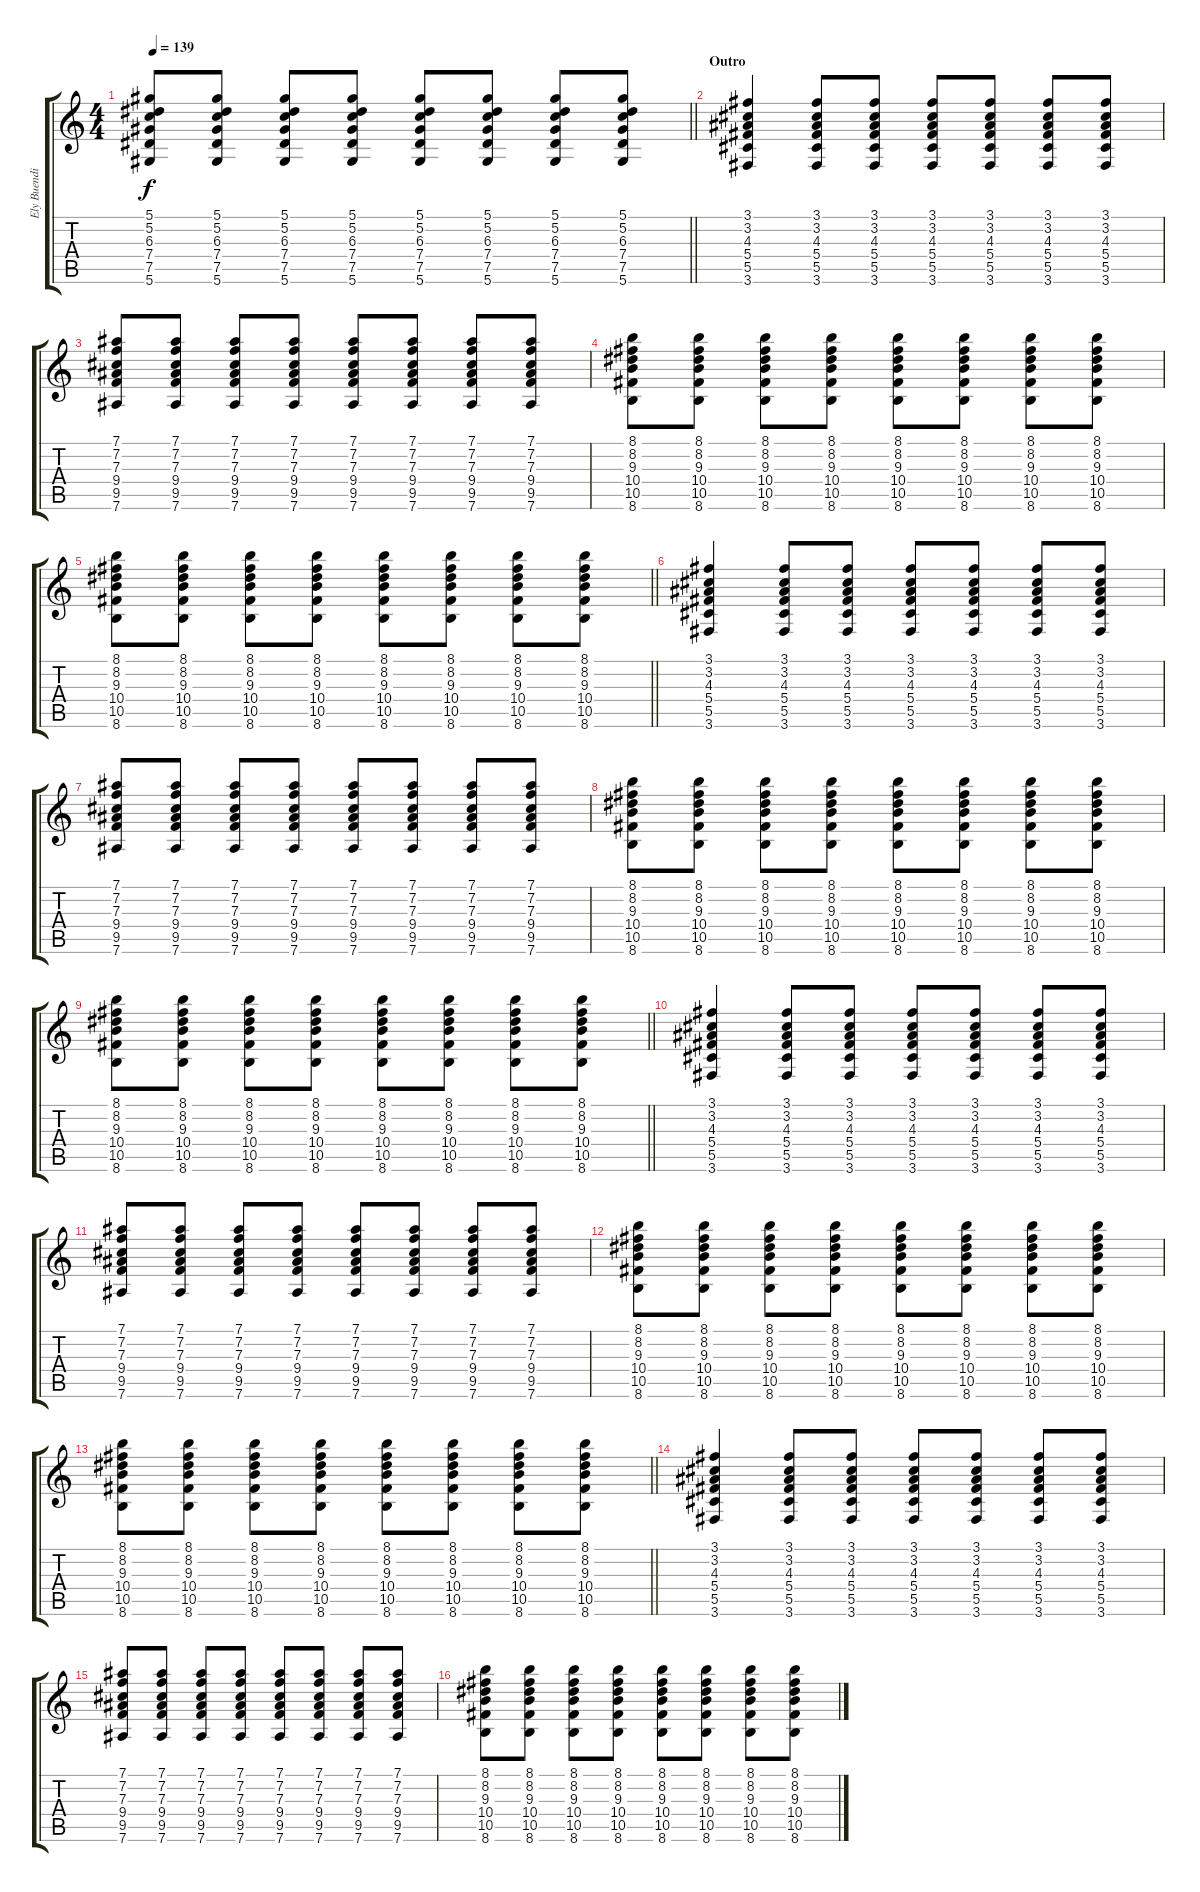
\track ("Ely Buendia(Rhythm)" "Ely Buendi") {instrument electricguitarjazz}
\staff {score tabs}
\tuning (Eb4 Bb3 Gb3 Db3 Ab2 Eb2) {hide}
\ts (4 4)
\tempo 139
\clef g2
\barLineRight lightlight
\ks c
(5.1 5.2 6.3 7.4 7.5 5.6).8{dy f} (5.1 5.2 6.3 7.4 7.5 5.6).8 (5.1 5.2 6.3 7.4 7.5 5.6).8 (5.1 5.2 6.3 7.4 7.5 5.6).8 (5.1 5.2 6.3 7.4 7.5 5.6).8 (5.1 5.2 6.3 7.4 7.5 5.6).8 (5.1 5.2 6.3 7.4 7.5 5.6).8 (5.1 5.2 6.3 7.4 7.5 5.6).8 |
\section ("" "Outro")
(3.1 3.2 4.3 5.4 5.5 3.6).4{volume 13 instrument electricguitarjazz} (3.1 3.2 4.3 5.4 5.5 3.6).8 (3.1 3.2 4.3 5.4 5.5 3.6).8 (3.1 3.2 4.3 5.4 5.5 3.6).8 (3.1 3.2 4.3 5.4 5.5 3.6).8 (3.1 3.2 4.3 5.4 5.5 3.6).8 (3.1 3.2 4.3 5.4 5.5 3.6).8 |
(7.1 7.2 7.3 9.4 9.5 7.6).8 (7.1 7.2 7.3 9.4 9.5 7.6).8 (7.1 7.2 7.3 9.4 9.5 7.6).8 (7.1 7.2 7.3 9.4 9.5 7.6).8 (7.1 7.2 7.3 9.4 9.5 7.6).8 (7.1 7.2 7.3 9.4 9.5 7.6).8 (7.1 7.2 7.3 9.4 9.5 7.6).8 (7.1 7.2 7.3 9.4 9.5 7.6).8 |
(8.1 8.2 9.3 10.4 10.5 8.6).8 (8.1 8.2 9.3 10.4 10.5 8.6).8 (8.1 8.2 9.3 10.4 10.5 8.6).8 (8.1 8.2 9.3 10.4 10.5 8.6).8 (8.1 8.2 9.3 10.4 10.5 8.6).8 (8.1 8.2 9.3 10.4 10.5 8.6).8 (8.1 8.2 9.3 10.4 10.5 8.6).8 (8.1 8.2 9.3 10.4 10.5 8.6).8 |
\barLineRight lightlight
(8.1 8.2 9.3 10.4 10.5 8.6).8 (8.1 8.2 9.3 10.4 10.5 8.6).8 (8.1 8.2 9.3 10.4 10.5 8.6).8 (8.1 8.2 9.3 10.4 10.5 8.6).8 (8.1 8.2 9.3 10.4 10.5 8.6).8 (8.1 8.2 9.3 10.4 10.5 8.6).8 (8.1 8.2 9.3 10.4 10.5 8.6).8 (8.1 8.2 9.3 10.4 10.5 8.6).8 |
(3.1 3.2 4.3 5.4 5.5 3.6).4 (3.1 3.2 4.3 5.4 5.5 3.6).8 (3.1 3.2 4.3 5.4 5.5 3.6).8 (3.1 3.2 4.3 5.4 5.5 3.6).8 (3.1 3.2 4.3 5.4 5.5 3.6).8 (3.1 3.2 4.3 5.4 5.5 3.6).8 (3.1 3.2 4.3 5.4 5.5 3.6).8 |
(7.1 7.2 7.3 9.4 9.5 7.6).8 (7.1 7.2 7.3 9.4 9.5 7.6).8 (7.1 7.2 7.3 9.4 9.5 7.6).8 (7.1 7.2 7.3 9.4 9.5 7.6).8 (7.1 7.2 7.3 9.4 9.5 7.6).8 (7.1 7.2 7.3 9.4 9.5 7.6).8 (7.1 7.2 7.3 9.4 9.5 7.6).8 (7.1 7.2 7.3 9.4 9.5 7.6).8 |
(8.1 8.2 9.3 10.4 10.5 8.6).8 (8.1 8.2 9.3 10.4 10.5 8.6).8 (8.1 8.2 9.3 10.4 10.5 8.6).8 (8.1 8.2 9.3 10.4 10.5 8.6).8 (8.1 8.2 9.3 10.4 10.5 8.6).8 (8.1 8.2 9.3 10.4 10.5 8.6).8 (8.1 8.2 9.3 10.4 10.5 8.6).8 (8.1 8.2 9.3 10.4 10.5 8.6).8 |
\barLineRight lightlight
(8.1 8.2 9.3 10.4 10.5 8.6).8 (8.1 8.2 9.3 10.4 10.5 8.6).8 (8.1 8.2 9.3 10.4 10.5 8.6).8 (8.1 8.2 9.3 10.4 10.5 8.6).8 (8.1 8.2 9.3 10.4 10.5 8.6).8 (8.1 8.2 9.3 10.4 10.5 8.6).8 (8.1 8.2 9.3 10.4 10.5 8.6).8 (8.1 8.2 9.3 10.4 10.5 8.6).8 |
(3.1 3.2 4.3 5.4 5.5 3.6).4 (3.1 3.2 4.3 5.4 5.5 3.6).8 (3.1 3.2 4.3 5.4 5.5 3.6).8 (3.1 3.2 4.3 5.4 5.5 3.6).8 (3.1 3.2 4.3 5.4 5.5 3.6).8 (3.1 3.2 4.3 5.4 5.5 3.6).8 (3.1 3.2 4.3 5.4 5.5 3.6).8 |
(7.1 7.2 7.3 9.4 9.5 7.6).8 (7.1 7.2 7.3 9.4 9.5 7.6).8 (7.1 7.2 7.3 9.4 9.5 7.6).8 (7.1 7.2 7.3 9.4 9.5 7.6).8 (7.1 7.2 7.3 9.4 9.5 7.6).8 (7.1 7.2 7.3 9.4 9.5 7.6).8 (7.1 7.2 7.3 9.4 9.5 7.6).8 (7.1 7.2 7.3 9.4 9.5 7.6).8 |
(8.1 8.2 9.3 10.4 10.5 8.6).8 (8.1 8.2 9.3 10.4 10.5 8.6).8 (8.1 8.2 9.3 10.4 10.5 8.6).8 (8.1 8.2 9.3 10.4 10.5 8.6).8 (8.1 8.2 9.3 10.4 10.5 8.6).8 (8.1 8.2 9.3 10.4 10.5 8.6).8 (8.1 8.2 9.3 10.4 10.5 8.6).8 (8.1 8.2 9.3 10.4 10.5 8.6).8 |
\barLineRight lightlight
(8.1 8.2 9.3 10.4 10.5 8.6).8 (8.1 8.2 9.3 10.4 10.5 8.6).8 (8.1 8.2 9.3 10.4 10.5 8.6).8 (8.1 8.2 9.3 10.4 10.5 8.6).8 (8.1 8.2 9.3 10.4 10.5 8.6).8 (8.1 8.2 9.3 10.4 10.5 8.6).8 (8.1 8.2 9.3 10.4 10.5 8.6).8 (8.1 8.2 9.3 10.4 10.5 8.6).8 |
(3.1 3.2 4.3 5.4 5.5 3.6).4 (3.1 3.2 4.3 5.4 5.5 3.6).8 (3.1 3.2 4.3 5.4 5.5 3.6).8 (3.1 3.2 4.3 5.4 5.5 3.6).8 (3.1 3.2 4.3 5.4 5.5 3.6).8 (3.1 3.2 4.3 5.4 5.5 3.6).8 (3.1 3.2 4.3 5.4 5.5 3.6).8 |
(7.1 7.2 7.3 9.4 9.5 7.6).8 (7.1 7.2 7.3 9.4 9.5 7.6).8 (7.1 7.2 7.3 9.4 9.5 7.6).8 (7.1 7.2 7.3 9.4 9.5 7.6).8 (7.1 7.2 7.3 9.4 9.5 7.6).8 (7.1 7.2 7.3 9.4 9.5 7.6).8 (7.1 7.2 7.3 9.4 9.5 7.6).8 (7.1 7.2 7.3 9.4 9.5 7.6).8 |
(8.1 8.2 9.3 10.4 10.5 8.6).8 (8.1 8.2 9.3 10.4 10.5 8.6).8 (8.1 8.2 9.3 10.4 10.5 8.6).8 (8.1 8.2 9.3 10.4 10.5 8.6).8 (8.1 8.2 9.3 10.4 10.5 8.6).8 (8.1 8.2 9.3 10.4 10.5 8.6).8 (8.1 8.2 9.3 10.4 10.5 8.6).8 (8.1 8.2 9.3 10.4 10.5 8.6).8
